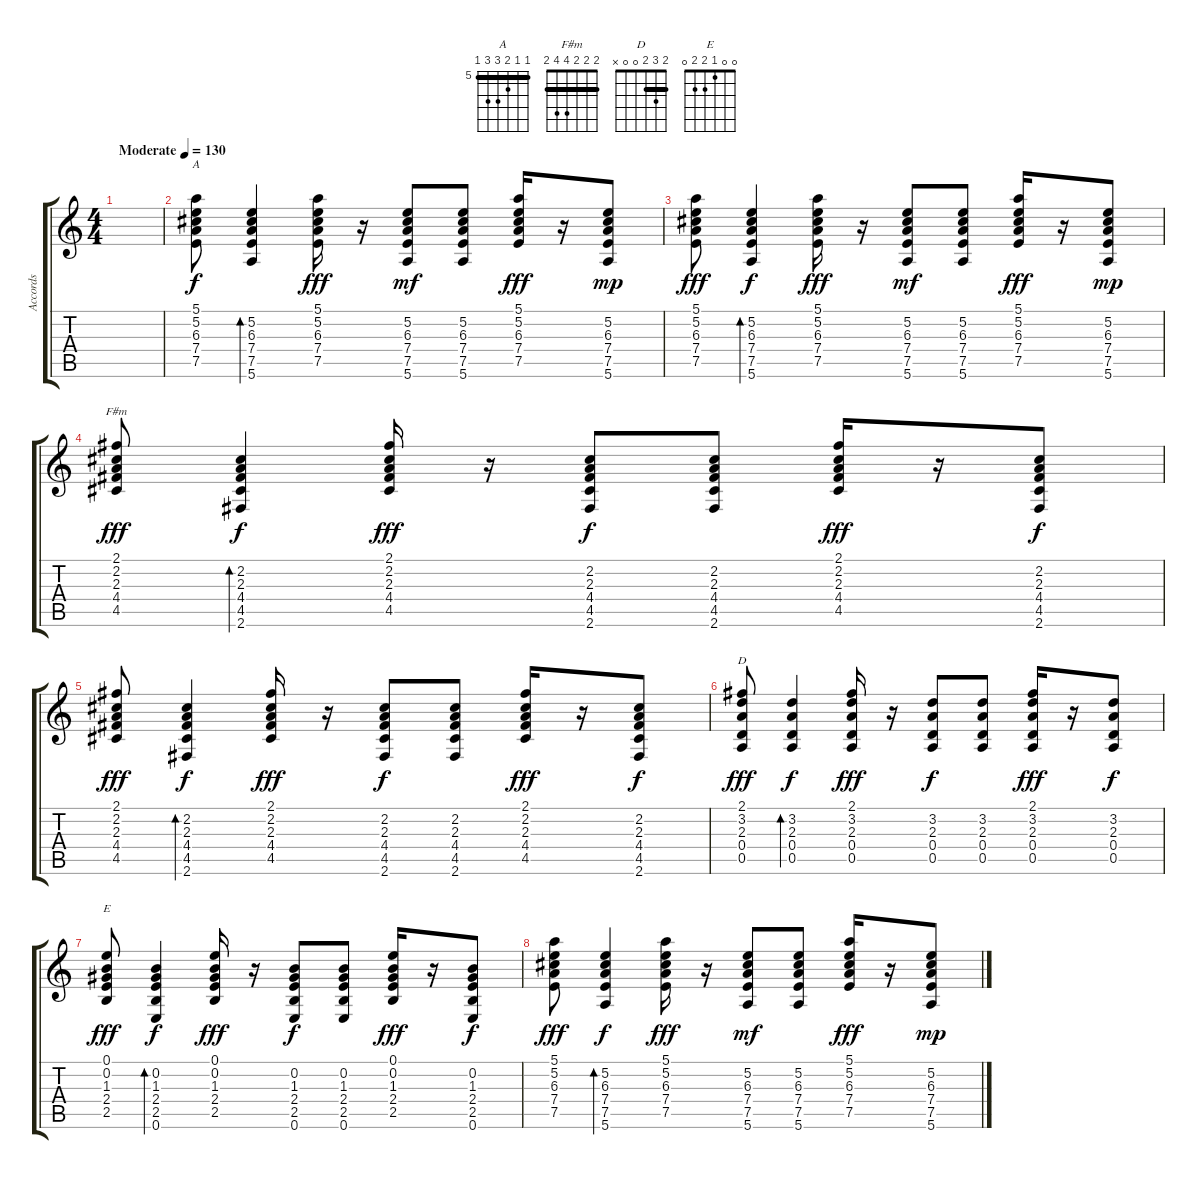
\track ("Accords" "Accords") {instrument electricguitarjazz}
\staff {score tabs}
\tuning (E4 B3 G3 D3 A2 E2) {hide}
\chord ("A" 5 5 6 7 7 5) {firstfret 5 barre 5}
\chord ("F#m" 2 2 2 4 4 2) {barre 2}
\chord ("D" 2 3 2 0 0 x) {barre 2}
\chord ("E" 0 0 1 2 2 0)
\ts (4 4)
\tempo (130 "Moderate")
\clef g2
\ks c
|
(5.1 5.2 6.3 7.4 7.5).8{ch "A"} (5.2 6.3 7.4 7.5 5.6).4{bd 480 dy f} (5.1 5.2 6.3 7.4 7.5).16{dy fff} r.16 (5.2 6.3 7.4 7.5 5.6).8{dy mf} (5.2 6.3 7.4 7.5 5.6).8 (5.1 5.2 6.3 7.4 7.5).16{dy fff} r.16 (5.2 6.3 7.4 7.5 5.6).8{dy mp} |
(5.1 5.2 6.3 7.4 7.5).8{dy fff} (5.2 6.3 7.4 7.5 5.6).4{bd 240 dy f} (5.1 5.2 6.3 7.4 7.5).16{dy fff} r.16 (5.2 6.3 7.4 7.5 5.6).8{dy mf} (5.2 6.3 7.4 7.5 5.6).8 (5.1 5.2 6.3 7.4 7.5).16{dy fff} r.16 (5.2 6.3 7.4 7.5 5.6).8{dy mp} |
(2.1 2.2 2.3 4.4 4.5).8{ch "F#m" dy fff} (2.2 2.3 4.4 4.5 2.6).4{bd 480 dy f} (2.1 2.2 2.3 4.4 4.5).16{dy fff} r.16 (2.2 2.3 4.4 4.5 2.6).8{dy f} (2.2 2.3 4.4 4.5 2.6).8 (2.1 2.2 2.3 4.4 4.5).16{dy fff} r.16 (2.2 2.3 4.4 4.5 2.6).8{dy f} |
(2.1 2.2 2.3 4.4 4.5).8{dy fff} (2.2 2.3 4.4 4.5 2.6).4{bd 480 dy f} (2.1 2.2 2.3 4.4 4.5).16{dy fff} r.16 (2.2 2.3 4.4 4.5 2.6).8{dy f} (2.2 2.3 4.4 4.5 2.6).8 (2.1 2.2 2.3 4.4 4.5).16{dy fff} r.16 (2.2 2.3 4.4 4.5 2.6).8{dy f} |
(2.1 3.2 2.3 0.4 0.5).8{ch "D" dy fff} (3.2 2.3 0.4 0.5).4{bd 480 dy f} (2.1 3.2 2.3 0.4 0.5).16{dy fff} r.16 (3.2 2.3 0.4 0.5).8{dy f} (3.2 2.3 0.4 0.5).8 (2.1 3.2 2.3 0.4 0.5).16{dy fff} r.16 (3.2 2.3 0.4 0.5).8{dy f} |
(0.1 0.2 1.3 2.4 2.5).8{ch "E" dy fff} (0.2 1.3 2.4 2.5 0.6).4{bd 480 dy f} (0.1 0.2 1.3 2.4 2.5).16{dy fff} r.16 (0.2 1.3 2.4 2.5 0.6).8{dy f} (0.2 1.3 2.4 2.5 0.6).8 (0.1 0.2 1.3 2.4 2.5).16{dy fff} r.16 (0.2 1.3 2.4 2.5 0.6).8{dy f} |
(5.1 5.2 6.3 7.4 7.5).8{dy fff} (5.2 6.3 7.4 7.5 5.6).4{bd 480 dy f} (5.1 5.2 6.3 7.4 7.5).16{dy fff} r.16 (5.2 6.3 7.4 7.5 5.6).8{dy mf} (5.2 6.3 7.4 7.5 5.6).8 (5.1 5.2 6.3 7.4 7.5).16{dy fff} r.16 (5.2 6.3 7.4 7.5 5.6).8{dy mp}
